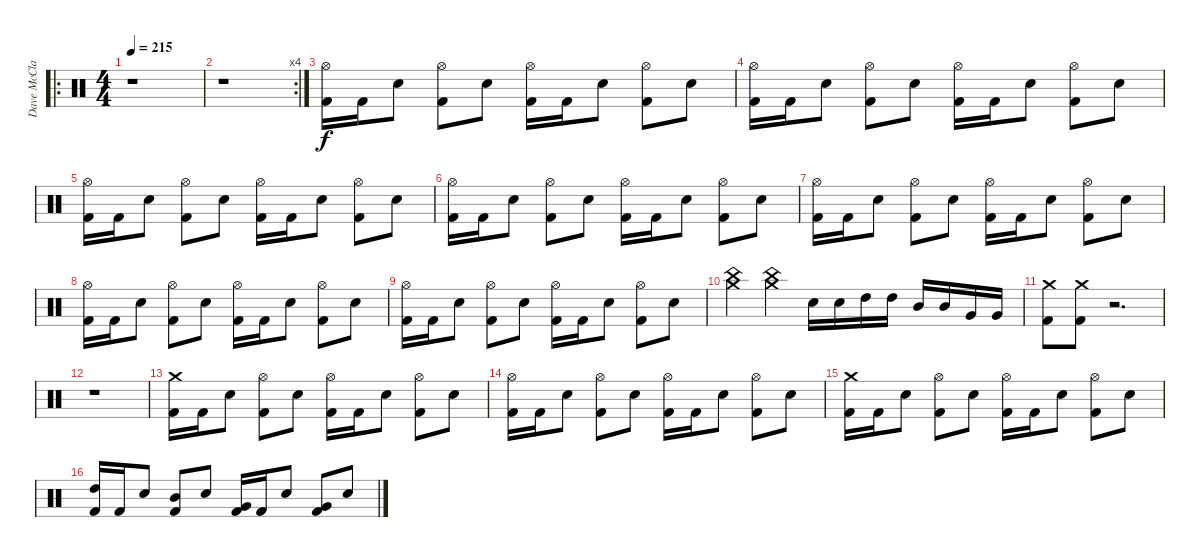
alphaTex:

\track ("Dave McClain" "Dave McCla") {instrument percussion}
\staff {score}
\articulation defaults
\ro
\ts (4 4)
\tempo 215
\clef neutral
\ks c
r.1{dy f volume 6} |
\rc 4
r.1 |
("Hi-Hat (open)" "Kick (hit) 2").16{volume 16} "Kick (hit) 2".16 "Electric Snare (hit)".8 ("Hi-Hat (open)" "Kick (hit) 2").8 "Electric Snare (hit)".8 ("Hi-Hat (open)" "Kick (hit) 2").16 "Kick (hit) 2".16 "Electric Snare (hit)".8 ("Hi-Hat (open)" "Kick (hit) 2").8 "Electric Snare (hit)".8 |
("Hi-Hat (open)" "Kick (hit) 2").16 "Kick (hit) 2".16 "Electric Snare (hit)".8 ("Hi-Hat (open)" "Kick (hit) 2").8 "Electric Snare (hit)".8 ("Hi-Hat (open)" "Kick (hit) 2").16 "Kick (hit) 2".16 "Electric Snare (hit)".8 ("Hi-Hat (open)" "Kick (hit) 2").8 "Electric Snare (hit)".8 |
("Hi-Hat (open)" "Kick (hit) 2").16 "Kick (hit) 2".16 "Electric Snare (hit)".8 ("Hi-Hat (open)" "Kick (hit) 2").8 "Electric Snare (hit)".8 ("Hi-Hat (open)" "Kick (hit) 2").16 "Kick (hit) 2".16 "Electric Snare (hit)".8 ("Hi-Hat (open)" "Kick (hit) 2").8 "Electric Snare (hit)".8 |
("Hi-Hat (open)" "Kick (hit) 2").16 "Kick (hit) 2".16 "Electric Snare (hit)".8 ("Hi-Hat (open)" "Kick (hit) 2").8 "Electric Snare (hit)".8 ("Hi-Hat (open)" "Kick (hit) 2").16 "Kick (hit) 2".16 "Electric Snare (hit)".8 ("Hi-Hat (open)" "Kick (hit) 2").8 "Electric Snare (hit)".8 |
("Hi-Hat (open)" "Kick (hit) 2").16 "Kick (hit) 2".16 "Electric Snare (hit)".8 ("Hi-Hat (open)" "Kick (hit) 2").8 "Electric Snare (hit)".8 ("Hi-Hat (open)" "Kick (hit) 2").16 "Kick (hit) 2".16 "Electric Snare (hit)".8 ("Hi-Hat (open)" "Kick (hit) 2").8 "Electric Snare (hit)".8 |
("Hi-Hat (open)" "Kick (hit) 2").16 "Kick (hit) 2".16 "Electric Snare (hit)".8 ("Hi-Hat (open)" "Kick (hit) 2").8 "Electric Snare (hit)".8 ("Hi-Hat (open)" "Kick (hit) 2").16 "Kick (hit) 2".16 "Electric Snare (hit)".8 ("Hi-Hat (open)" "Kick (hit) 2").8 "Electric Snare (hit)".8 |
("Hi-Hat (open)" "Kick (hit) 2").16 "Kick (hit) 2".16 "Electric Snare (hit)".8 ("Hi-Hat (open)" "Kick (hit) 2").8 "Electric Snare (hit)".8 ("Hi-Hat (open)" "Kick (hit) 2").16 "Kick (hit) 2".16 "Electric Snare (hit)".8 ("Hi-Hat (open)" "Kick (hit) 2").8 "Electric Snare (hit)".8 |
("Crash medium (hit)" "China (hit)").4 ("China (hit)" "Crash medium (hit)").4 "Electric Snare (hit)".16 "Electric Snare (hit)".16 "High Tom (hit)".16 "High Tom (hit)".16 "Mid Tom (hit)".16 "Mid Tom (hit)".16 "Very Low Tom (hit)".16 "Very Low Tom (hit)".16 |
("Crash medium (hit)" "Kick (hit) 2").8 ("Crash medium (hit)" "Kick (hit) 2").8 r.2{d} |
r.1 |
("Crash medium (hit)" "Kick (hit) 2").16 "Kick (hit) 2".16 "Electric Snare (hit)".8 ("Hi-Hat (open)" "Kick (hit) 2").8 "Electric Snare (hit)".8 ("Hi-Hat (open)" "Kick (hit) 2").16 "Kick (hit) 2".16 "Electric Snare (hit)".8 ("Hi-Hat (open)" "Kick (hit) 2").8 "Electric Snare (hit)".8 |
("Hi-Hat (open)" "Kick (hit) 2").16 "Kick (hit) 2".16 "Electric Snare (hit)".8 ("Hi-Hat (open)" "Kick (hit) 2").8 "Electric Snare (hit)".8 ("Hi-Hat (open)" "Kick (hit) 2").16 "Kick (hit) 2".16 "Electric Snare (hit)".8 ("Hi-Hat (open)" "Kick (hit) 2").8 "Electric Snare (hit)".8 |
("Crash medium (hit)" "Kick (hit) 2").16 "Kick (hit) 2".16 "Electric Snare (hit)".8 ("Hi-Hat (open)" "Kick (hit) 2").8 "Electric Snare (hit)".8 ("Hi-Hat (open)" "Kick (hit) 2").16 "Kick (hit) 2".16 "Electric Snare (hit)".8 ("Hi-Hat (open)" "Kick (hit) 2").8 "Electric Snare (hit)".8 |
("High Tom (hit)" "Kick (hit) 2").16 "Kick (hit) 2".16 "Electric Snare (hit)".8 ("Mid Tom (hit)" "Kick (hit) 2").8 "Electric Snare (hit)".8 ("Very Low Tom (hit)" "Kick (hit) 2").16 "Kick (hit) 2".16 "Electric Snare (hit)".8 ("Very Low Tom (hit)" "Kick (hit) 2").8 "Electric Snare (hit)".8
